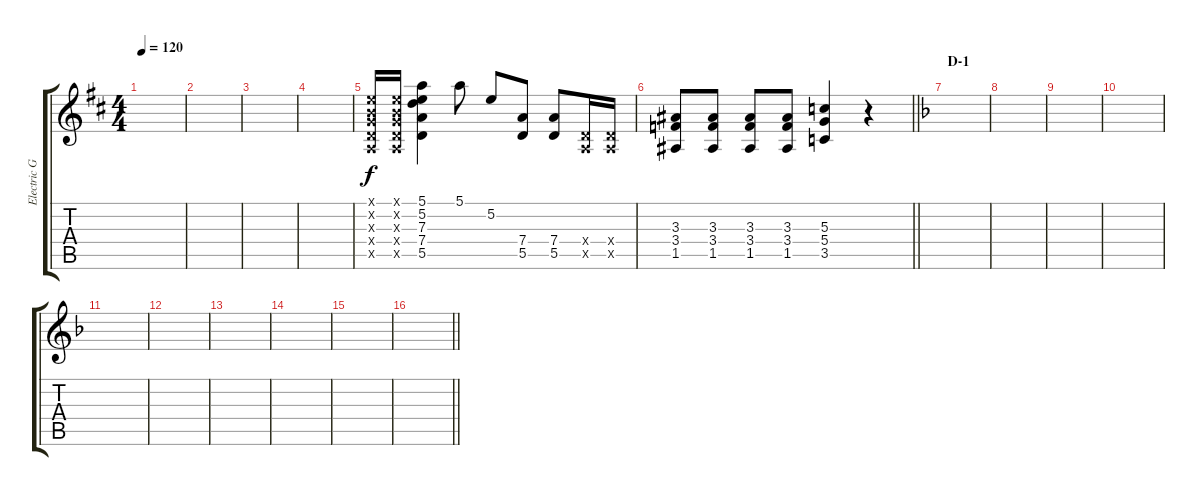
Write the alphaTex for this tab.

\track ("Electric Guitar II" "Electric G") {instrument distortionguitar}
\staff {score tabs}
\tuning (E4 B3 G3 D3 A2 E2) {hide}
\ts (4 4)
\tempo 120
\clef g2
\ks d
|
|
|
|
(0.1{x} 0.2{x} 0.3{x} 0.4{x} 0.5{x}).16{volume 12} (0.1{x} 0.2{x} 0.3{x} 0.4{x} 0.5{x}).16 (5.1 5.2 7.3 7.4 5.5).4 5.1.8 5.2.8 (7.4 5.5).8 (7.4 5.5).8 (0.4{x} 0.5{x}).16 (0.4{x} 0.5{x}).16 |
\barLineRight lightlight
(3.3 3.4 1.5).8 (3.3 3.4 1.5).8 (3.3 3.4 1.5).8 (3.3 3.4 1.5).8 (5.3 5.4 3.5).4 r.4 |
\section ("" "D-1")
\ks f
|
|
|
|
|
|
|
|
|
\barLineRight lightlight
